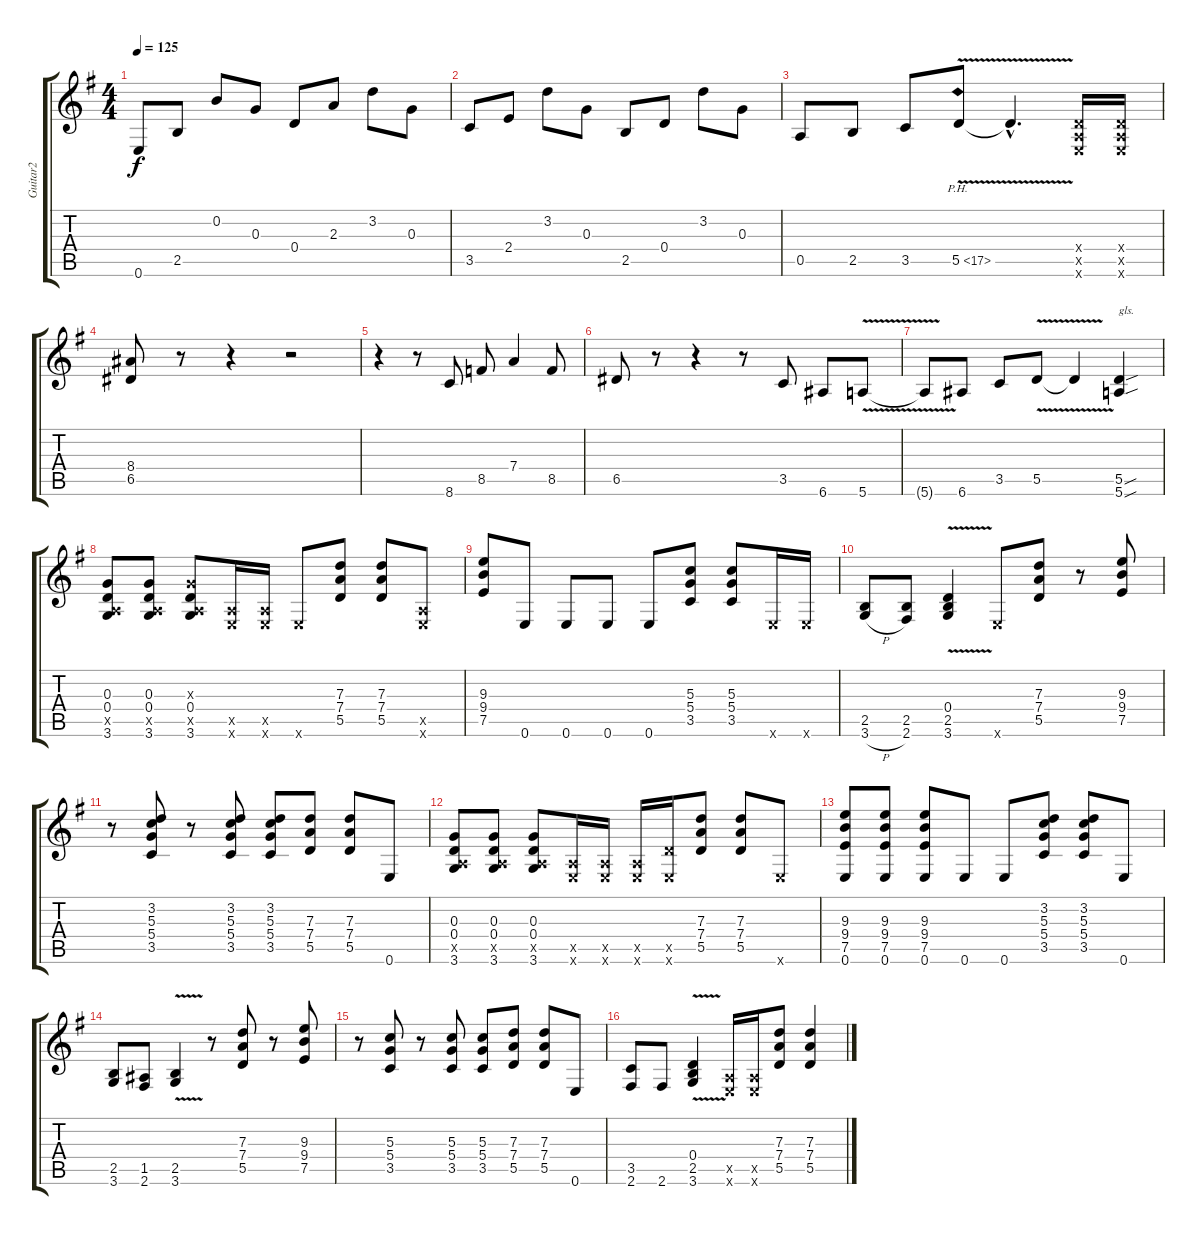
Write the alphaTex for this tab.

\track ("Guitar2" "Guitar2") {instrument overdrivenguitar}
\staff {score tabs}
\tuning (E4 B3 G3 D3 A2 E2) {hide}
\ts (4 4)
\tempo 125
\clef g2
\ks g
0.6.8{dy f} 2.5.8 0.2.8 0.3.8 0.4.8 2.3.8 3.2.8 0.3.8 |
3.5.8 2.4.8 3.2.8 0.3.8 2.5.8 0.4.8 3.2.8 0.3.8 |
0.5.8 2.5.8 3.5.8 5.5{ph 12 v}.8 5.5{hac t}.4{d} (0.4{x} 0.5{x} 0.6{x}).16 (0.4{x} 0.5{x} 0.6{x}).16 |
(8.4 6.5).8 r.8 r.4 r.2 |
r.4 r.8 8.6.8 8.5.8 7.4.4 8.5.8 |
6.5.8 r.8 r.4 r.8 3.5.8 6.6.8 5.6{v}.8 |
5.6{t}.8 6.6.8 3.5.8 5.5{v}.8 5.5{t}.4 (5.5{sou} 5.6{sou}).4{txt "gls."} |
(0.3 0.4 0.5{x} 3.6).8 (0.3 0.4 0.5{x} 3.6).8 (0.3{x} 0.4 0.5{x} 3.6).8 (0.5{x} 0.6{x}).16 (0.5{x} 0.6{x}).16 0.6{x}.8 (7.3 7.4 5.5).8 (7.3 7.4 5.5).8 (0.5{x} 0.6{x}).8 |
(9.3 9.4 7.5).8 0.6.8 0.6.8 0.6.8 0.6.8 (5.3 5.4 3.5).8 (5.3 5.4 3.5).8 0.6{x}.16 0.6{x}.16 |
(2.5 3.6{h}).8 (2.5 2.6).8 (0.4 2.5 3.6{v}).4 0.6{x}.8 (7.3 7.4 5.5).8 r.8 (9.3 9.4 7.5).8 |
r.8 (3.2 5.3 5.4 3.5).8 r.8 (3.2 5.3 5.4 3.5).8 (3.2 5.3 5.4 3.5).8 (7.3 7.4 5.5).8 (7.3 7.4 5.5).8 0.6.8 |
(0.3 0.4 0.5{x} 3.6).8 (0.3 0.4 0.5{x} 3.6).8 (0.3 0.4 0.5{x} 3.6).8 (0.5{x} 0.6{x}).16 (0.5{x} 0.6{x}).16 (0.5{x} 0.6{x}).16 (5.5{x} 0.6{x}).16 (7.3 7.4 5.5).8 (7.3 7.4 5.5).8 0.6{x}.8 |
(9.3 9.4 7.5 0.6).8 (9.3 9.4 7.5 0.6).8 (9.3 9.4 7.5 0.6).8 0.6.8 0.6.8 (3.2 5.3 5.4 3.5).8 (3.2 5.3 5.4 3.5).8 0.6.8 |
(2.5 3.6).8 (1.5 2.6).8 (2.5{v} 3.6).4 r.8 (7.3 7.4 5.5).8 r.8 (9.3 9.4 7.5).8 |
r.8 (5.3 5.4 3.5).8 r.8 (5.3 5.4 3.5).8 (5.3 5.4 3.5).8 (7.3 7.4 5.5).8 (7.3 7.4 5.5).8 0.6.8 |
(3.5 2.6).8 2.6.8 (0.4 2.5 3.6{v}).4 (0.5{x} 0.6{x}).16 (0.5{x} 0.6{x}).16 (7.3 7.4 5.5).8 (7.3 7.4 5.5).4
